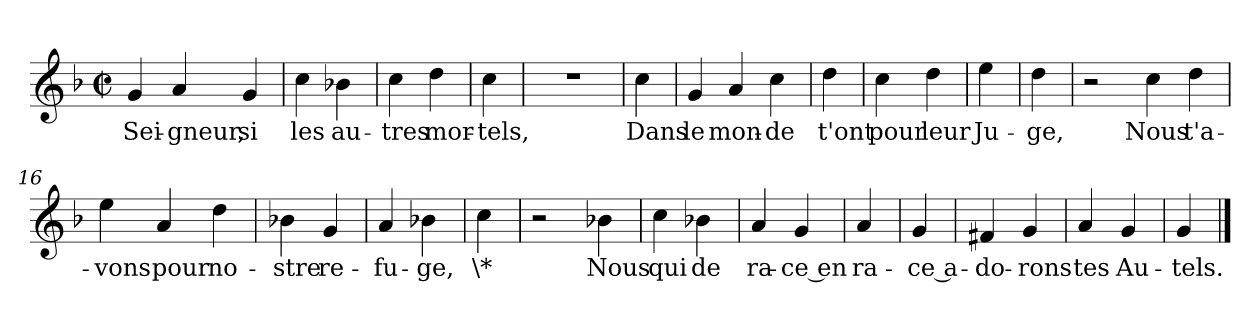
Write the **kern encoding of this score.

**kern	**text
*part1	*part1
*staff1	*staff1
*clefG2	*
*k[b-]	*
*F:	*
*M2/2	*
*met(c|)	*
=1	=1
4g	Sei-
4a	-gneur,
4g	si
=3	=3
4cc	les
4b-X	au-
=4	=4
4cc	-tres
4dd	mor-
=5	=5
4cc	-tels,
=6	=6
1r	.
=7	=7
4cc	Dans
=8	=8
4g	le
4a	mon-
4cc	-de
=10	=10
4dd	t'ont
=11	=11
4cc	pour
4dd	leur
=12	=12
4ee	Ju-
=13	=13
4dd	-ge,
=14	=14
2r	.
4cc	Nous
4dd	t'a-
=16	=16
4ee	-vons
4a	pour
4dd	no-
=18	=18
4b-X	-stre
4g	re-
=19	=19
4a	-fu-
4b-X	-ge,
=20	=20
4cc	\*
=21	=21
2r	.
4b-X	Nous
=22	=22
4cc	qui
4b-X	de
=23	=23
4a	ra-
4g	-ce en
=24	=24
4a	ra-
=25	=25
4g	-ce a-
=26	=26
4f#X	-do-
4g	-rons
=27	=27
4a	tes
4g	Au-
=28	=28
4g	-tels.
==	==
*-	*-
